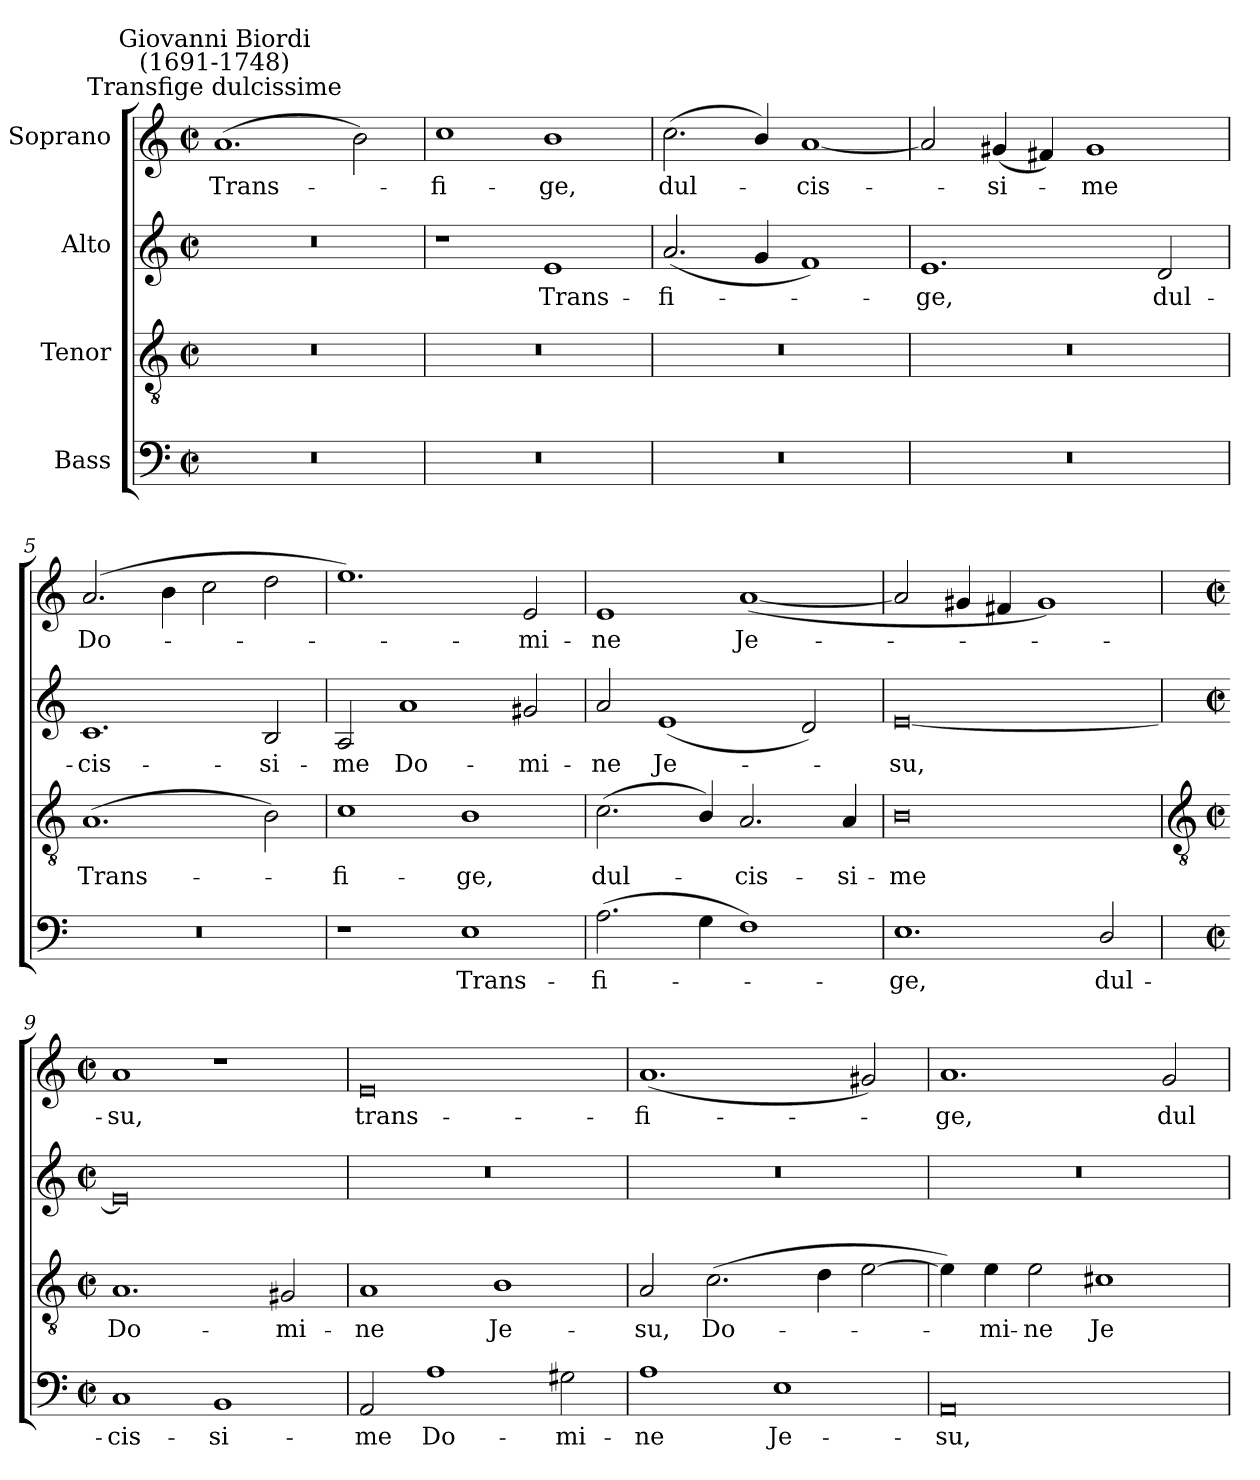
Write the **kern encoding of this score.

**kern	**text	**kern	**text	**kern	**text	**kern	**text
*part4	*part4	*part3	*part3	*part2	*part2	*part1	*part1
*staff4	*staff4	*staff3	*staff3	*staff2	*staff2	*staff1	*staff1
*I"Bass	*	*I"Tenor	*	*I"Alto	*	*I"Soprano	*
*clefF4	*	*clefGv2	*	*clefG2	*	*clefG2	*
*k[]	*	*k[]	*	*k[]	*	*k[]	*
*C:	*	*C:	*	*C:	*	*C:	*
*M4/2	*	*M4/2	*	*M4/2	*	*M4/2	*
*met(c|)	*	*met(c|)	*	*met(c|)	*	*met(c|)	*
=1	=1	=1	=1	=1	=1	=1	=1
!	!	!	!	!	!	!LO:TX:a:cj:t=Transfige dulcissime	!
!	!	!	!	!	!	!LO:TX:a:cj:t=Giovanni Biordi\n(1691-1748)	!
!	!	!	!	!	!	!	!LO:LY:b
0r	.	0r	.	0r	.	(<1.a	Trans-
.	.	.	.	.	.	2b)	.
=2	=2	=2	=2	=2	=2	=2	=2
!	!	!	!	!	!	!	!LO:LY:b
0r	.	0r	.	1r	.	1cc	fi-
!	!	!	!	!	!LO:LY:b	!	!LO:LY:b
.	.	.	.	1e	Trans-	1b	-ge,
=3	=3	=3	=3	=3	=3	=3	=3
!	!	!	!	!	!LO:LY:b	!	!LO:LY:b
0r	.	0r	.	(<2.a	-fi-	(<2.cc	dul-
.	.	.	.	4g	.	4b/)	.
!	!	!	!	!	!	!	!LO:LY:b
.	.	.	.	1f)	.	[1a	cis-
=4	=4	=4	=4	=4	=4	=4	=4
!	!	!	!	!	!LO:LY:b	!	!
0r	.	0r	.	1.e	ge,	2a]	.
!	!	!	!	!	!	!	!LO:LY:b
.	.	.	.	.	.	(<4g#X	si-
.	.	.	.	.	.	4f#X)	.
!	!	!	!	!	!	!	!LO:LY:b
.	.	.	.	.	.	1g#	me
!	!	!	!	!	!LO:LY:b	!	!
.	.	.	.	2d	dul-	.	.
=5	=5	=5	=5	=5	=5	=5	=5
!	!	!	!LO:LY:b	!	!LO:LY:b	!	!LO:LY:b
0r	.	(<1.A	Trans-	1.c	-cis-	(>2.a	Do-
.	.	.	.	.	.	4b	.
.	.	.	.	.	.	2cc	.
!	!	!	!	!	!LO:LY:b	!	!
.	.	2B)	.	2B	-si-	2dd	.
=6	=6	=6	=6	=6	=6	=6	=6
!	!	!	!LO:LY:b	!	!LO:LY:b	!	!
1r	.	1c	fi-	2A	-me	1.ee)	.
!	!	!	!	!	!LO:LY:b	!	!
.	.	.	.	1a	Do-	.	.
!	!LO:LY:b	!	!LO:LY:b	!	!	!	!
1E	Trans-	1B	-ge,	.	.	.	.
!	!	!	!	!	!LO:LY:b	!	!LO:LY:b
.	.	.	.	2g#X	-mi-	2e	mi-
=7	=7	=7	=7	=7	=7	=7	=7
!	!LO:LY:b	!	!LO:LY:b	!	!LO:LY:b	!	!LO:LY:b
(>2.A	-fi-	(<2.c	dul-	2a	-ne	1e	-ne
!	!	!	!	!	!LO:LY:b	!	!
.	.	.	.	(<1e	Je-	.	.
4G	.	4B/)	.	.	.	.	.
!	!	!	!LO:LY:b	!	!	!	!LO:LY:b
1F)	.	2.A	cis-	.	.	(<[1a	Je-
.	.	.	.	2d)	.	.	.
!	!	!	!LO:LY:b	!	!	!	!
.	.	4A	-si-	.	.	.	.
=8	=8	=8	=8	=8	=8	=8	=8
!	!LO:LY:b	!	!LO:LY:b	!	!LO:LY:b	!	!
1.E	ge,	0B	-me	[0e	su,	2a]	.
.	.	.	.	.	.	4g#X	.
.	.	.	.	.	.	4f#X	.
.	.	.	.	.	.	1g#)	.
!	!LO:LY:b	!	!	!	!	!	!
2D/	dul-	.	.	.	.	.	.
!!LO:LB:g=z
=9	=9	=9	=9	=9	=9	=9	=9
*	*	*clefGv2	*	*	*	*	*
*M4/2	*	*M4/2	*	*M4/2	*	*M4/2	*
*met(c|)	*	*met(c|)	*	*met(c|)	*	*met(c|)	*
!	!LO:LY:b	!	!LO:LY:b	!	!	!	!LO:LY:b
1C	-cis-	1.A	Do-	0e]	.	1a	su,
!	!LO:LY:b	!	!	!	!	!	!
1BB	-si-	.	.	.	.	1r	.
!	!	!	!LO:LY:b	!	!	!	!
.	.	2G#X	-mi-	.	.	.	.
=10	=10	=10	=10	=10	=10	=10	=10
!	!LO:LY:b	!	!LO:LY:b	!	!	!	!LO:LY:b
2AA	-me	1A	-ne	0r	.	0e	trans-
!	!LO:LY:b	!	!	!	!	!	!
1A	Do-	.	.	.	.	.	.
!	!	!	!LO:LY:b	!	!	!	!
.	.	1B	Je-	.	.	.	.
!	!LO:LY:b	!	!	!	!	!	!
2G#X	-mi-	.	.	.	.	.	.
=11	=11	=11	=11	=11	=11	=11	=11
!	!LO:LY:b	!	!LO:LY:b	!	!	!	!LO:LY:b
1A	-ne	2A	-su,	0r	.	(<1.a	-fi-
!	!	!	!LO:LY:b	!	!	!	!
.	.	(>2.c	Do-	.	.	.	.
!	!LO:LY:b	!	!	!	!	!	!
1E	Je-	.	.	.	.	.	.
.	.	4d	.	.	.	.	.
.	.	[2e	.	.	.	2g#X)	.
=12	=12	=12	=12	=12	=12	=12	=12
!	!LO:LY:b	!	!	!	!	!	!LO:LY:b
0AA	-su,	4e])	.	0r	.	1.a	ge,
!	!	!	!LO:LY:b	!	!	!	!
.	.	4e	mi-	.	.	.	.
!	!	!	!LO:LY:b	!	!	!	!
.	.	2e	-ne	.	.	.	.
!	!	!	!LO:LY:b	!	!	!	!
.	.	1c#X	Je-	.	.	.	.
!	!	!	!	!	!	!	!LO:LY:b
.	.	.	.	.	.	2g	dul-
=	=	=	=	=	=	=	=
*-	*-	*-	*-	*-	*-	*-	*-
